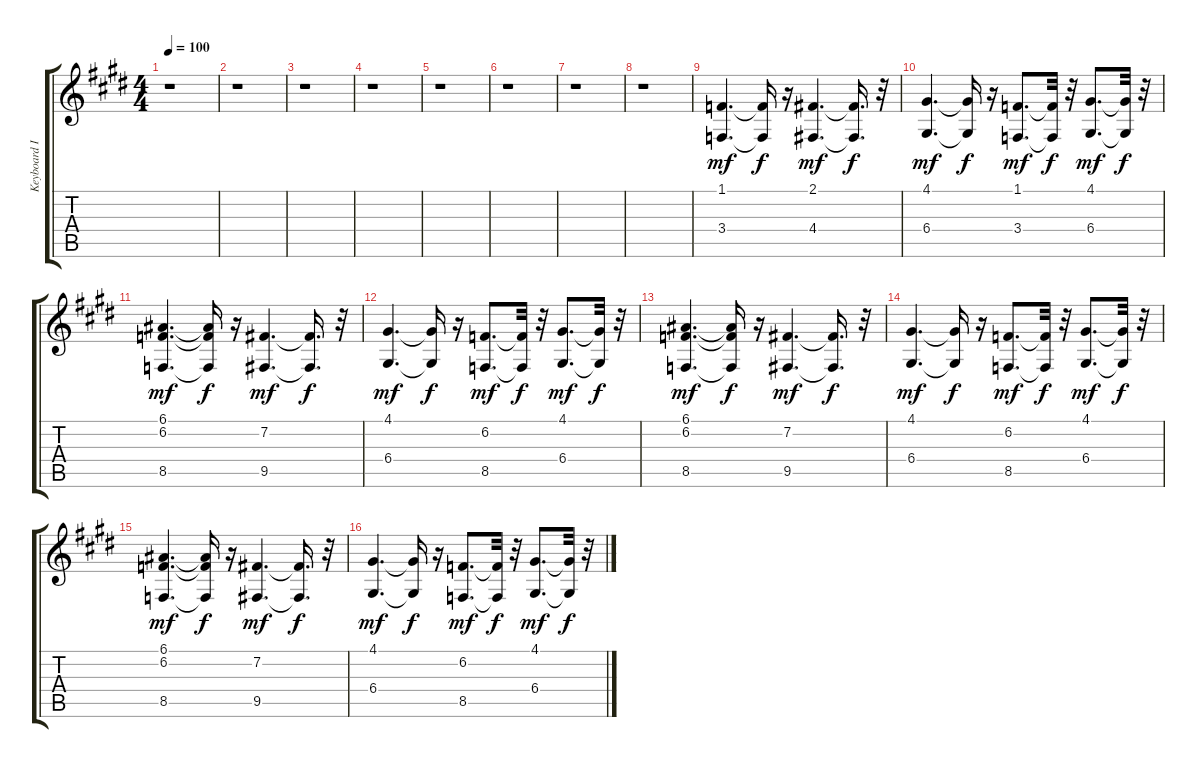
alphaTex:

\track ("Keyboard III" "Keyboard I") {instrument lead2sawtooth}
\staff {score tabs}
\tuning (E4 B3 G3 D3 A2 E2) {hide}
\ts (4 4)
\tempo 100
\clef g2
\ks e
r.1{dy f} |
r.1 |
r.1 |
r.1 |
r.1 |
r.1 |
r.1 |
r.1 |
(1.1 3.4).4{d dy mf instrument choiraahs} (1.1{t} 3.4{t}).16{dy f} r.16 (2.1 4.4).4{d dy mf} (2.1{t} 4.4{t}).16{d dy f} r.32 |
(4.1 6.4).4{d dy mf} (4.1{t} 6.4{t}).16{dy f} r.16 (1.1 3.4).8{d dy mf} (1.1{t} 3.4{t}).32{dy f} r.32 (4.1 6.4).8{d dy mf} (4.1{t} 6.4{t}).32{dy f} r.32 |
(6.1 6.2 8.5).4{d dy mf} (6.1{t} 6.2{t} 8.5{t}).16{dy f} r.16 (7.2 9.5).4{d dy mf} (7.2{t} 9.5{t}).16{d dy f} r.32 |
(4.1 6.4).4{d dy mf} (4.1{t} 6.4{t}).16{dy f} r.16 (6.2 8.5).8{d dy mf} (6.2{t} 8.5{t}).32{dy f} r.32 (4.1 6.4).8{d dy mf} (4.1{t} 6.4{t}).32{dy f} r.32 |
(6.1 6.2 8.5).4{d dy mf} (6.1{t} 6.2{t} 8.5{t}).16{dy f} r.16 (7.2 9.5).4{d dy mf} (7.2{t} 9.5{t}).16{d dy f} r.32 |
(4.1 6.4).4{d dy mf} (4.1{t} 6.4{t}).16{dy f} r.16 (6.2 8.5).8{d dy mf} (6.2{t} 8.5{t}).32{dy f} r.32 (4.1 6.4).8{d dy mf} (4.1{t} 6.4{t}).32{dy f} r.32 |
(6.1 6.2 8.5).4{d dy mf} (6.1{t} 6.2{t} 8.5{t}).16{dy f} r.16 (7.2 9.5).4{d dy mf} (7.2{t} 9.5{t}).16{d dy f} r.32 |
(4.1 6.4).4{d dy mf} (4.1{t} 6.4{t}).16{dy f} r.16 (6.2 8.5).8{d dy mf} (6.2{t} 8.5{t}).32{dy f} r.32 (4.1 6.4).8{d dy mf} (4.1{t} 6.4{t}).32{dy f} r.32
